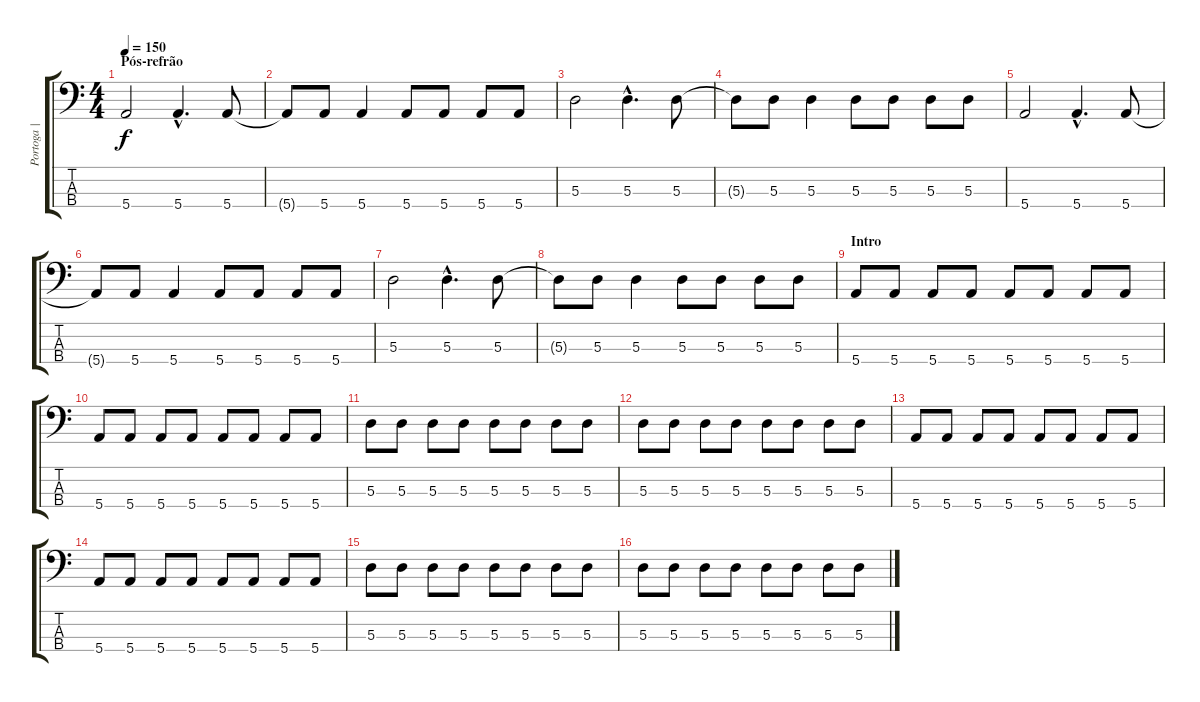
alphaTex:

\track ("Portoga | Baixo" "Portoga | ") {instrument synthbass2}
\staff {score tabs}
\tuning (G2 D2 A1 E1) {hide}
\ts (4 4)
\section ("" "Pós-refrão")
\tempo 150
\clef f4
\ks c
5.4.2{dy f} 5.4{hac}.4{d} 5.4.8 |
5.4{t}.8 5.4.8 5.4.4 5.4.8 5.4.8 5.4.8 5.4.8 |
5.3.2 5.3{hac}.4{d} 5.3.8 |
5.3{t}.8 5.3.8 5.3.4 5.3.8 5.3.8 5.3.8 5.3.8 |
5.4.2 5.4{hac}.4{d} 5.4.8 |
5.4{t}.8 5.4.8 5.4.4 5.4.8 5.4.8 5.4.8 5.4.8 |
5.3.2 5.3{hac}.4{d} 5.3.8 |
5.3{t}.8 5.3.8 5.3.4 5.3.8 5.3.8 5.3.8 5.3.8 |
\section ("" "Intro")
5.4.8 5.4.8 5.4.8 5.4.8 5.4.8 5.4.8 5.4.8 5.4.8 |
5.4.8 5.4.8 5.4.8 5.4.8 5.4.8 5.4.8 5.4.8 5.4.8 |
5.3.8 5.3.8 5.3.8 5.3.8 5.3.8 5.3.8 5.3.8 5.3.8 |
5.3.8 5.3.8 5.3.8 5.3.8 5.3.8 5.3.8 5.3.8 5.3.8 |
5.4.8 5.4.8 5.4.8 5.4.8 5.4.8 5.4.8 5.4.8 5.4.8 |
5.4.8 5.4.8 5.4.8 5.4.8 5.4.8 5.4.8 5.4.8 5.4.8 |
5.3.8 5.3.8 5.3.8 5.3.8 5.3.8 5.3.8 5.3.8 5.3.8 |
5.3.8 5.3.8 5.3.8 5.3.8 5.3.8 5.3.8 5.3.8 5.3.8
